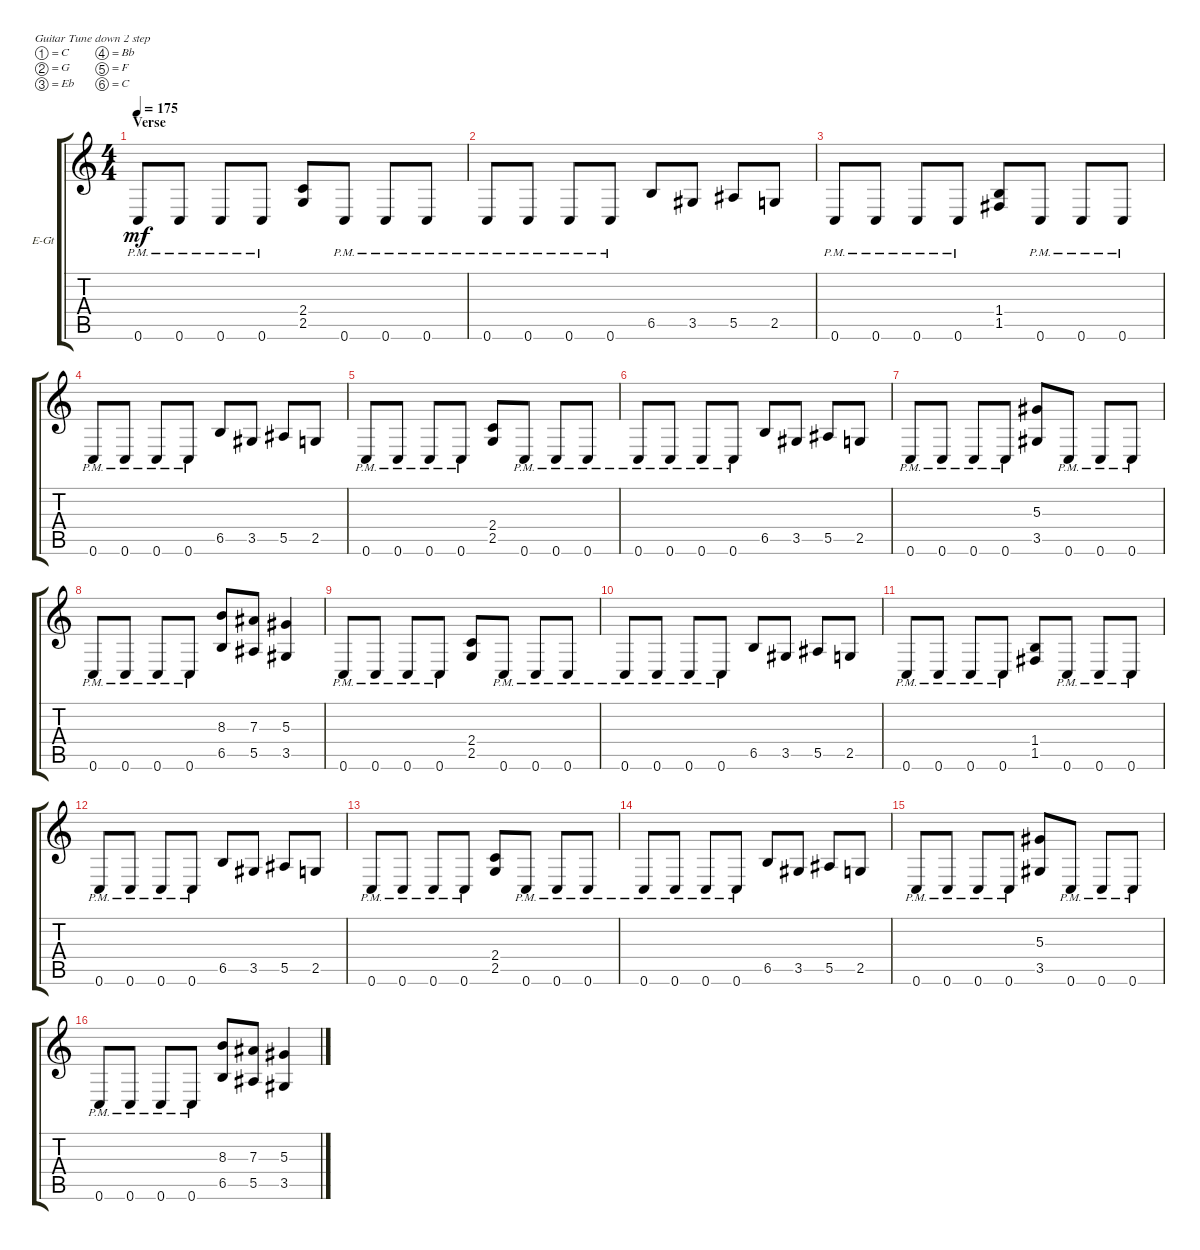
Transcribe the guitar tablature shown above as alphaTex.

\defaultSystemsLayout 4
\bracketExtendMode groupsimilarinstruments
\firstSystemTrackNameOrientation horizontal
\otherSystemsTrackNameOrientation horizontal
\track ("Electric Guitar" "E-Gt") {instrument distortionguitar}
\staff {score tabs}
\tuning (C4 G3 Eb3 Bb2 F2 C2)
\ts (4 4)
\section ("" "Verse")
\tempo 175
\clef g2
\ks c
0.6{pm}.8{dy mf} 0.6{pm}.8 0.6{pm}.8 0.6{pm}.8 (2.5 2.4).8 0.6{pm}.8 0.6{pm}.8 0.6{pm}.8 |
0.6{pm}.8 0.6{pm}.8 0.6{pm}.8 0.6{pm}.8 6.5.8 3.5.8 5.5.8 2.5.8 |
0.6{pm}.8 0.6{pm}.8 0.6{pm}.8 0.6{pm}.8 (1.5 1.4).8 0.6{pm}.8 0.6{pm}.8 0.6{pm}.8 |
0.6{pm}.8 0.6{pm}.8 0.6{pm}.8 0.6{pm}.8 6.5.8 3.5.8 5.5.8 2.5.8 |
0.6{pm}.8 0.6{pm}.8 0.6{pm}.8 0.6{pm}.8 (2.5 2.4).8 0.6{pm}.8 0.6{pm}.8 0.6{pm}.8 |
0.6{pm}.8 0.6{pm}.8 0.6{pm}.8 0.6{pm}.8 6.5.8 3.5.8 5.5.8 2.5.8 |
0.6{pm}.8 0.6{pm}.8 0.6{pm}.8 0.6{pm}.8 (3.5 5.3).8 0.6{pm}.8 0.6{pm}.8 0.6{pm}.8 |
0.6{pm}.8 0.6{pm}.8 0.6{pm}.8 0.6{pm}.8 (6.5 8.3).8 (5.5 7.3).8 (3.5 5.3).4 |
0.6{pm}.8 0.6{pm}.8 0.6{pm}.8 0.6{pm}.8 (2.5 2.4).8 0.6{pm}.8 0.6{pm}.8 0.6{pm}.8 |
0.6{pm}.8 0.6{pm}.8 0.6{pm}.8 0.6{pm}.8 6.5.8 3.5.8 5.5.8 2.5.8 |
0.6{pm}.8 0.6{pm}.8 0.6{pm}.8 0.6{pm}.8 (1.5 1.4).8 0.6{pm}.8 0.6{pm}.8 0.6{pm}.8 |
0.6{pm}.8 0.6{pm}.8 0.6{pm}.8 0.6{pm}.8 6.5.8 3.5.8 5.5.8 2.5.8 |
0.6{pm}.8 0.6{pm}.8 0.6{pm}.8 0.6{pm}.8 (2.5 2.4).8 0.6{pm}.8 0.6{pm}.8 0.6{pm}.8 |
0.6{pm}.8 0.6{pm}.8 0.6{pm}.8 0.6{pm}.8 6.5.8 3.5.8 5.5.8 2.5.8 |
0.6{pm}.8 0.6{pm}.8 0.6{pm}.8 0.6{pm}.8 (3.5 5.3).8 0.6{pm}.8 0.6{pm}.8 0.6{pm}.8 |
0.6{pm}.8 0.6{pm}.8 0.6{pm}.8 0.6{pm}.8 (6.5 8.3).8 (5.5 7.3).8 (3.5 5.3).4
